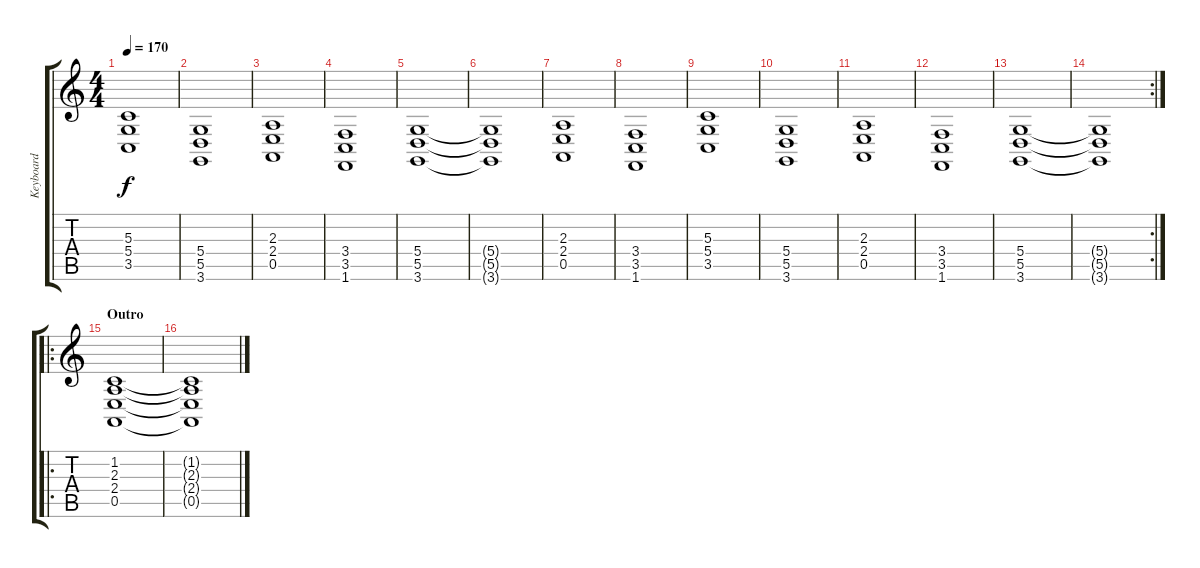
\track ("Keyboard" "Keyboard") {instrument stringensemble1}
\staff {score tabs}
\tuning (E4 B3 G3 D3 A2 E2) {hide}
\ts (4 4)
\tempo 170
\clef g2
\ks c
(5.3 5.4 3.5).1{dy f} |
(5.4 5.5 3.6).1 |
(2.3 2.4 0.5).1 |
(3.4 3.5 1.6).1 |
(5.4 5.5 3.6).1 |
(5.4{t} 5.5{t} 3.6{t}).1 |
(2.3 2.4 0.5).1 |
(3.4 3.5 1.6).1 |
(5.3 5.4 3.5).1 |
(5.4 5.5 3.6).1 |
(2.3 2.4 0.5).1 |
(3.4 3.5 1.6).1 |
(5.4 5.5 3.6).1 |
\rc 2
(5.4{t} 5.5{t} 3.6{t}).1 |
\ro
\section ("" "Outro")
(1.2 2.3 2.4 0.5).1{instrument stringensemble1} |
(1.2{t} 2.3{t} 2.4{t} 0.5{t}).1
